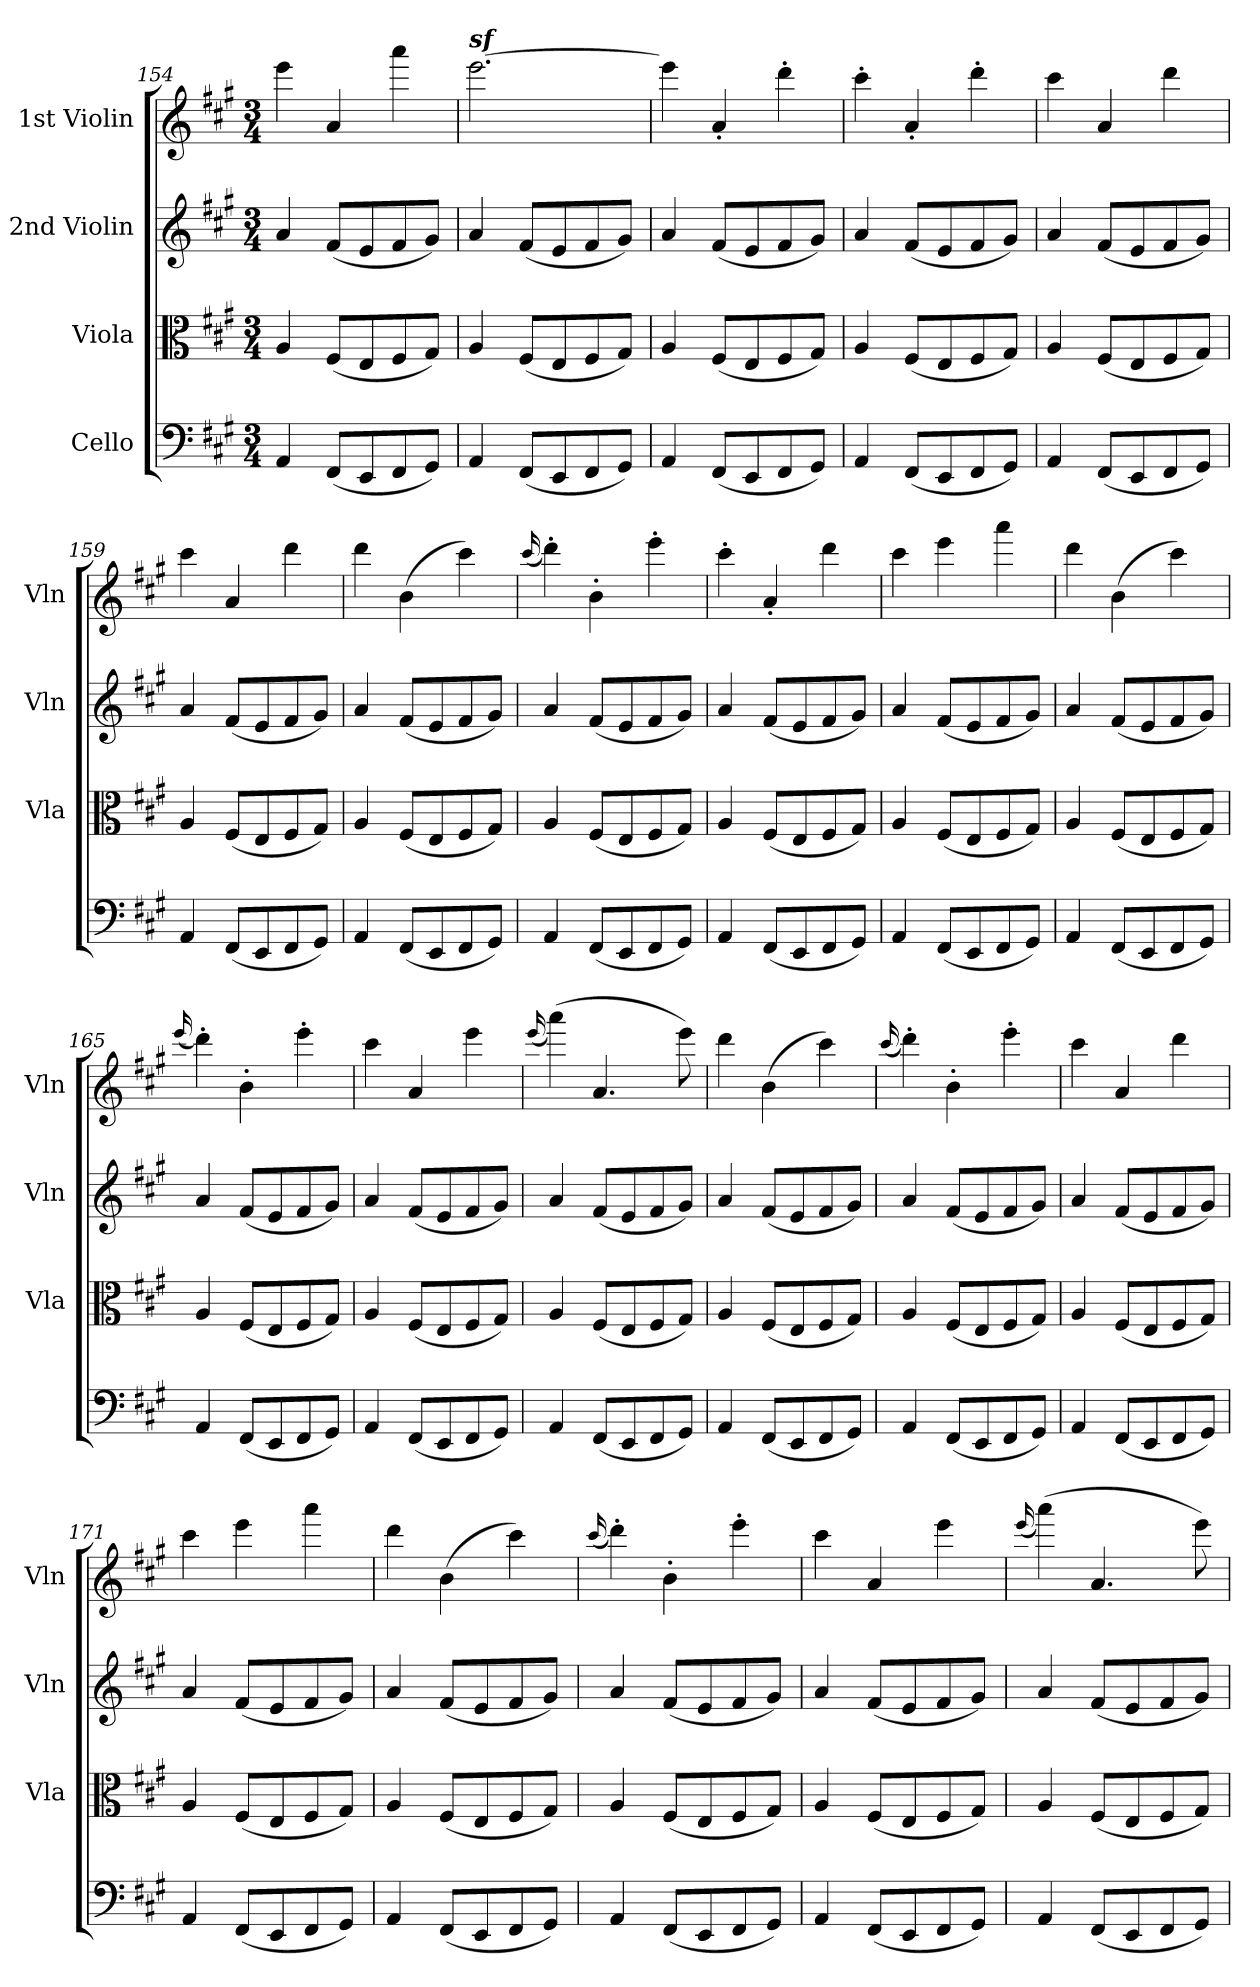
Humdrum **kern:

**kern	**kern	**kern	**kern
*part4	*part3	*part2	*part1
*staff4	*staff3	*staff2	*staff1
*I"Cello	*I"Viola	*I"2nd Violin	*I"1st Violin
*	*I'Vla	*I'Vln	*I'Vln
*clefF4	*clefC3	*clefG2	*clefG2
*k[f#c#g#]	*k[f#c#g#]	*k[f#c#g#]	*k[f#c#g#]
*A:	*A:	*A:	*A:
*M3/4	*M3/4	*M3/4	*M3/4
=154	=154	=154	=154
4AA	4A	4a	4eee
(8FF#L	(8F#L	(8f#L	4a
8EE	8E	8e	.
8FF#	8F#	8f#	4aaa
8GG#J)	8G#J)	8g#J)	.
=155	=155	=155	=155
!	!	!	!LO:TX:a:Bi:t=sf
4AA	4A	4a	[2.eee
(8FF#L	(8F#L	(8f#L	.
8EE	8E	8e	.
8FF#	8F#	8f#	.
8GG#J)	8G#J)	8g#J)	.
=156	=156	=156	=156
4AA	4A	4a	4eee]
(8FF#L	(8F#L	(8f#L	4a'
8EE	8E	8e	.
8FF#	8F#	8f#	4ddd'
8GG#J)	8G#J)	8g#J)	.
=157	=157	=157	=157
4AA	4A	4a	4ccc#'
(8FF#L	(8F#L	(8f#L	4a'
8EE	8E	8e	.
8FF#	8F#	8f#	4ddd'
8GG#J)	8G#J)	8g#J)	.
=158	=158	=158	=158
4AA	4A	4a	4ccc#
(8FF#L	(8F#L	(8f#L	4a
8EE	8E	8e	.
8FF#	8F#	8f#	4ddd
8GG#J)	8G#J)	8g#J)	.
=159	=159	=159	=159
4AA	4A	4a	4ccc#
(8FF#L	(8F#L	(8f#L	4a
8EE	8E	8e	.
8FF#	8F#	8f#	4ddd
8GG#J)	8G#J)	8g#J)	.
=160	=160	=160	=160
4AA	4A	4a	4ddd
(8FF#L	(8F#L	(8f#L	(4b
8EE	8E	8e	.
8FF#	8F#	8f#	4ccc#)
8GG#J)	8G#J)	8g#J)	.
=161	=161	=161	=161
.	.	.	(16qqccc#/
4AA	4A	4a	4ddd')
(8FF#L	(8F#L	(8f#L	4b'
8EE	8E	8e	.
8FF#	8F#	8f#	4eee'
8GG#J)	8G#J)	8g#J)	.
=162	=162	=162	=162
4AA	4A	4a	4ccc#'
(8FF#L	(8F#L	(8f#L	4a'
8EE	8E	8e	.
8FF#	8F#	8f#	4ddd
8GG#J)	8G#J)	8g#J)	.
=163	=163	=163	=163
4AA	4A	4a	4ccc#
(8FF#L	(8F#L	(8f#L	4eee
8EE	8E	8e	.
8FF#	8F#	8f#	4aaa
8GG#J)	8G#J)	8g#J)	.
=164	=164	=164	=164
4AA	4A	4a	4ddd
(8FF#L	(8F#L	(8f#L	(4b
8EE	8E	8e	.
8FF#	8F#	8f#	4ccc#)
8GG#J)	8G#J)	8g#J)	.
=165	=165	=165	=165
.	.	.	(16qqeee/
4AA	4A	4a	4ddd')
(8FF#L	(8F#L	(8f#L	4b'
8EE	8E	8e	.
8FF#	8F#	8f#	4eee'
8GG#J)	8G#J)	8g#J)	.
=166	=166	=166	=166
4AA	4A	4a	4ccc#
(8FF#L	(8F#L	(8f#L	4a
8EE	8E	8e	.
8FF#	8F#	8f#	4eee
8GG#J)	8G#J)	8g#J)	.
=167	=167	=167	=167
.	.	.	(16qqeee/
4AA	4A	4a	(4aaa)
(8FF#L	(8F#L	(8f#L	4.a
8EE	8E	8e	.
8FF#	8F#	8f#	.
8GG#J)	8G#J)	8g#J)	8eee)
=168	=168	=168	=168
4AA	4A	4a	4ddd
(8FF#L	(8F#L	(8f#L	(4b
8EE	8E	8e	.
8FF#	8F#	8f#	4ccc#)
8GG#J)	8G#J)	8g#J)	.
=169	=169	=169	=169
.	.	.	(16qqccc#/
4AA	4A	4a	4ddd')
(8FF#L	(8F#L	(8f#L	4b'
8EE	8E	8e	.
8FF#	8F#	8f#	4eee'
8GG#J)	8G#J)	8g#J)	.
=170	=170	=170	=170
4AA	4A	4a	4ccc#
(8FF#L	(8F#L	(8f#L	4a
8EE	8E	8e	.
8FF#	8F#	8f#	4ddd
8GG#J)	8G#J)	8g#J)	.
=171	=171	=171	=171
4AA	4A	4a	4ccc#
(8FF#L	(8F#L	(8f#L	4eee
8EE	8E	8e	.
8FF#	8F#	8f#	4aaa
8GG#J)	8G#J)	8g#J)	.
=172	=172	=172	=172
4AA	4A	4a	4ddd
(8FF#L	(8F#L	(8f#L	(4b
8EE	8E	8e	.
8FF#	8F#	8f#	4ccc#)
8GG#J)	8G#J)	8g#J)	.
=173	=173	=173	=173
.	.	.	(16qqccc#/
4AA	4A	4a	4ddd')
(8FF#L	(8F#L	(8f#L	4b'
8EE	8E	8e	.
8FF#	8F#	8f#	4eee'
8GG#J)	8G#J)	8g#J)	.
=174	=174	=174	=174
4AA	4A	4a	4ccc#
(8FF#L	(8F#L	(8f#L	4a
8EE	8E	8e	.
8FF#	8F#	8f#	4eee
8GG#J)	8G#J)	8g#J)	.
=175	=175	=175	=175
.	.	.	(16qqeee/
4AA	4A	4a	(4aaa)
(8FF#L	(8F#L	(8f#L	4.a
8EE	8E	8e	.
8FF#	8F#	8f#	.
8GG#J)	8G#J)	8g#J)	8eee)
=	=	=	=
*-	*-	*-	*-
